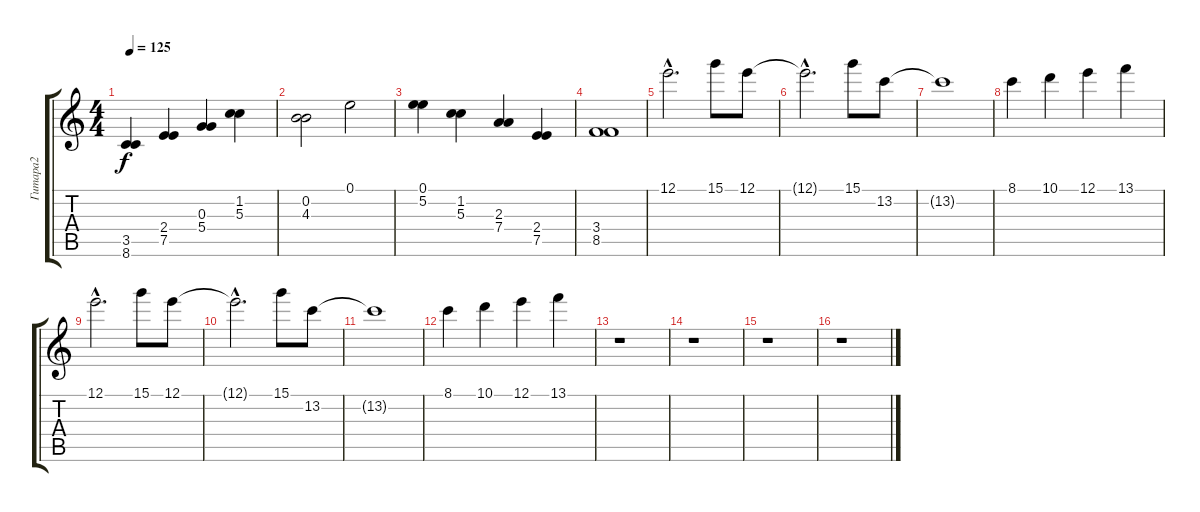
\track ("Гитара2" "Гитара2") {instrument overdrivenguitar}
\staff {score tabs}
\tuning (E4 B3 G3 D3 A2 E2) {hide}
\ts (4 4)
\tempo 125
\clef g2
\ks c
(3.5 8.6).4{dy f} (2.4 7.5).4 (0.3 5.4).4 (1.2 5.3).4 |
(0.2 4.3).2 0.1.2 |
(0.1 5.2).4 (1.2 5.3).4 (2.3 7.4).4 (2.4 7.5).4 |
(3.4 8.5).1 |
12.1{hac}.2{d} 15.1.8 12.1.8 |
12.1{hac t}.2{d} 15.1.8 13.2.8 |
13.2{t}.1 |
8.1.4 10.1.4 12.1.4 13.1.4 |
12.1{hac}.2{d} 15.1.8 12.1.8 |
12.1{hac t}.2{d} 15.1.8 13.2.8 |
13.2{t}.1 |
8.1.4 10.1.4 12.1.4 13.1.4 |
r.1 |
r.1 |
r.1 |
r.1
